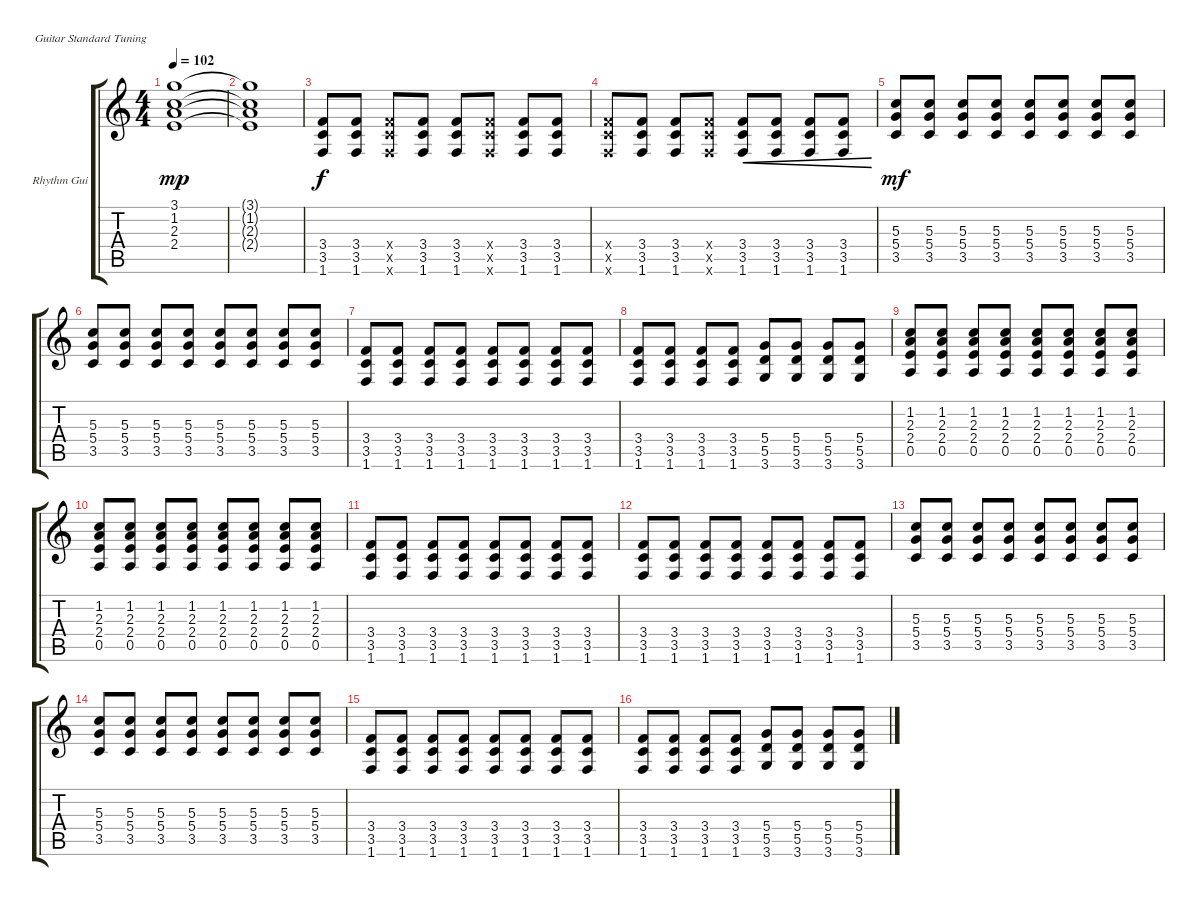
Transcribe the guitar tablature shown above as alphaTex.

\defaultSystemsLayout 4
\bracketExtendMode groupsimilarinstruments
\firstSystemTrackNameOrientation horizontal
\otherSystemsTrackNameOrientation horizontal
\track ("Rhythm Guitar" "Rhythm Gui") {instrument electricguitarclean}
\staff {score tabs}
\tuning (E4 B3 G3 D3 A2 E2)
\ts (4 4)
\tempo 102
\clef g2
\ks c
(2.4 2.3 1.2 3.1).1{dy mp} |
(2.4{t} 2.3{t} 1.2{t} 3.1{t}).1 |
(1.6 3.5 3.4).8{dy f} (1.6 3.5 3.4).8 (1.6{x} 3.5{x} 3.4{x}).8 (1.6 3.5 3.4).8 (1.6 3.5 3.4).8 (1.6{x} 3.5{x} 3.4{x}).8 (1.6 3.5 3.4).8 (1.6 3.5 3.4).8 |
(1.6{x} 3.5{x} 3.4{x}).8 (1.6 3.5 3.4).8 (1.6 3.5 3.4).8 (1.6{x} 3.5{x} 3.4{x}).8 (1.6 3.5 3.4).8{cre} (1.6 3.5 3.4).8{cre} (1.6 3.5 3.4).8{cre} (1.6 3.5 3.4).8{cre} |
(3.5 5.4 5.3).8{dy mf} (3.5 5.4 5.3).8 (3.5 5.4 5.3).8 (3.5 5.4 5.3).8 (3.5 5.4 5.3).8 (3.5 5.4 5.3).8 (3.5 5.4 5.3).8 (3.5 5.4 5.3).8 |
(3.5 5.4 5.3).8 (3.5 5.4 5.3).8 (3.5 5.4 5.3).8 (3.5 5.4 5.3).8 (3.5 5.4 5.3).8 (3.5 5.4 5.3).8 (3.5 5.4 5.3).8 (3.5 5.4 5.3).8 |
(1.6 3.5 3.4).8 (1.6 3.5 3.4).8 (1.6 3.5 3.4).8 (1.6 3.5 3.4).8 (1.6 3.5 3.4).8 (1.6 3.5 3.4).8 (1.6 3.5 3.4).8 (1.6 3.5 3.4).8 |
(1.6 3.5 3.4).8 (1.6 3.5 3.4).8 (1.6 3.5 3.4).8 (1.6 3.5 3.4).8 (3.6 5.5 5.4).8 (3.6 5.5 5.4).8 (3.6 5.5 5.4).8 (3.6 5.5 5.4).8 |
(2.4 2.3 0.5 1.2).8 (2.4 2.3 0.5 1.2).8 (2.4 2.3 0.5 1.2).8 (2.4 2.3 0.5 1.2).8 (2.4 2.3 0.5 1.2).8 (2.4 2.3 0.5 1.2).8 (2.4 2.3 0.5 1.2).8 (2.4 2.3 0.5 1.2).8 |
(2.4 2.3 0.5 1.2).8 (2.4 2.3 0.5 1.2).8 (2.4 2.3 0.5 1.2).8 (2.4 2.3 0.5 1.2).8 (2.4 2.3 0.5 1.2).8 (2.4 2.3 0.5 1.2).8 (2.4 2.3 0.5 1.2).8 (2.4 2.3 0.5 1.2).8 |
(1.6 3.5 3.4).8 (1.6 3.5 3.4).8 (1.6 3.5 3.4).8 (1.6 3.5 3.4).8 (1.6 3.5 3.4).8 (1.6 3.5 3.4).8 (1.6 3.5 3.4).8 (1.6 3.5 3.4).8 |
(1.6 3.5 3.4).8 (1.6 3.5 3.4).8 (1.6 3.5 3.4).8 (1.6 3.5 3.4).8 (1.6 3.5 3.4).8 (1.6 3.5 3.4).8 (1.6 3.5 3.4).8 (1.6 3.5 3.4).8 |
(3.5 5.4 5.3).8 (3.5 5.4 5.3).8 (3.5 5.4 5.3).8 (3.5 5.4 5.3).8 (3.5 5.4 5.3).8 (3.5 5.4 5.3).8 (3.5 5.4 5.3).8 (3.5 5.4 5.3).8 |
(3.5 5.4 5.3).8 (3.5 5.4 5.3).8 (3.5 5.4 5.3).8 (3.5 5.4 5.3).8 (3.5 5.4 5.3).8 (3.5 5.4 5.3).8 (3.5 5.4 5.3).8 (3.5 5.4 5.3).8 |
(1.6 3.5 3.4).8 (1.6 3.5 3.4).8 (1.6 3.5 3.4).8 (1.6 3.5 3.4).8 (1.6 3.5 3.4).8 (1.6 3.5 3.4).8 (1.6 3.5 3.4).8 (1.6 3.5 3.4).8 |
(1.6 3.5 3.4).8 (1.6 3.5 3.4).8 (1.6 3.5 3.4).8 (1.6 3.5 3.4).8 (3.6 5.5 5.4).8 (3.6 5.5 5.4).8 (3.6 5.5 5.4).8 (3.6 5.5 5.4).8
